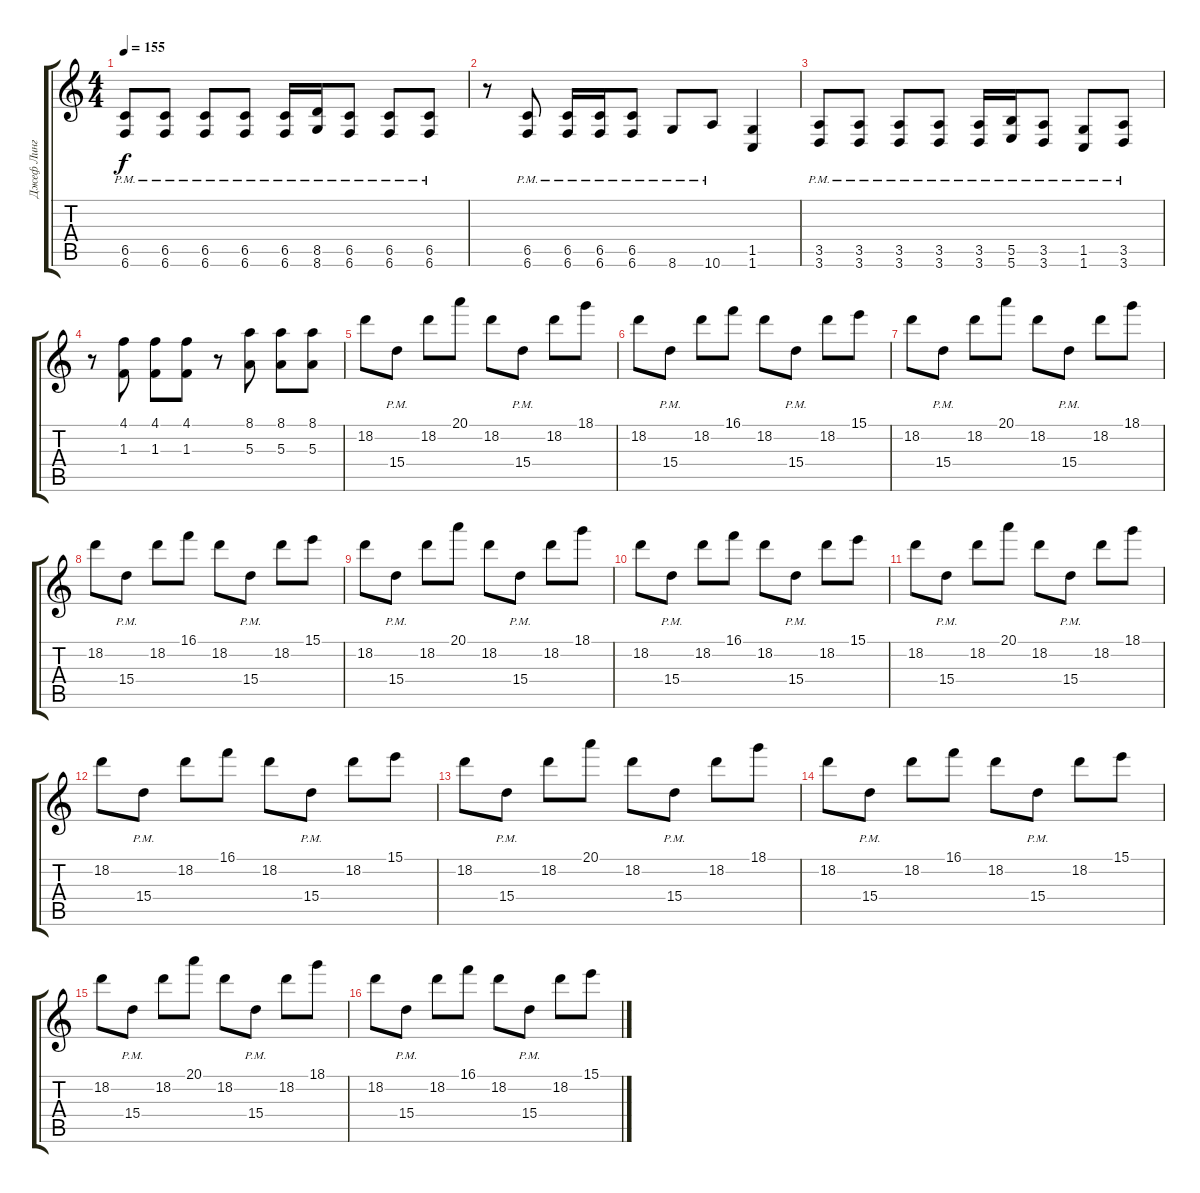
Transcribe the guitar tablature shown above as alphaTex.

\track ("Джеф Линг (дабл гитар)" "Джеф Линг ") {instrument overdrivenguitar}
\staff {score tabs}
\tuning (Db4 Ab3 E3 B2 Gb2 B1) {hide}
\ts (4 4)
\tempo 155
\clef g2
\ks c
(6.5{pm} 6.6{pm}).8{dy f} (6.5{pm} 6.6{pm}).8 (6.5{pm} 6.6{pm}).8 (6.5{pm} 6.6{pm}).8 (6.5{pm} 6.6{pm}).16 (8.5{pm} 8.6{pm}).16 (6.5{pm} 6.6{pm}).8 (6.5{pm} 6.6{pm}).8 (6.5{pm} 6.6{pm}).8 |
r.8 (6.5{pm} 6.6{pm}).8 (6.5{pm} 6.6{pm}).16 (6.5{pm} 6.6{pm}).16 (6.5{pm} 6.6{pm}).8 8.6{pm}.8 10.6{pm}.8 (1.5 1.6).4 |
(3.5{pm} 3.6{pm}).8 (3.5{pm} 3.6{pm}).8 (3.5{pm} 3.6{pm}).8 (3.5{pm} 3.6{pm}).8 (3.5{pm} 3.6{pm}).16 (5.5{pm} 5.6{pm}).16 (3.5{pm} 3.6{pm}).8 (1.5{pm} 1.6{pm}).8 (3.5{pm} 3.6{pm}).8 |
r.8 (4.1 1.3).8 (4.1 1.3).8 (4.1 1.3).8 r.8 (8.1 5.3).8 (8.1 5.3).8 (8.1 5.3).8 |
18.2.8{volume 12} 15.4{pm}.8 18.2.8 20.1.8 18.2.8 15.4{pm}.8 18.2.8 18.1.8 |
18.2.8 15.4{pm}.8 18.2.8 16.1.8 18.2.8 15.4{pm}.8 18.2.8 15.1.8 |
18.2.8 15.4{pm}.8 18.2.8 20.1.8 18.2.8 15.4{pm}.8 18.2.8 18.1.8 |
18.2.8 15.4{pm}.8 18.2.8 16.1.8 18.2.8 15.4{pm}.8 18.2.8 15.1.8 |
18.2.8 15.4{pm}.8 18.2.8 20.1.8 18.2.8 15.4{pm}.8 18.2.8 18.1.8 |
18.2.8 15.4{pm}.8 18.2.8 16.1.8 18.2.8 15.4{pm}.8 18.2.8 15.1.8 |
18.2.8 15.4{pm}.8 18.2.8 20.1.8 18.2.8 15.4{pm}.8 18.2.8 18.1.8 |
18.2.8 15.4{pm}.8 18.2.8 16.1.8 18.2.8 15.4{pm}.8 18.2.8 15.1.8 |
18.2.8 15.4{pm}.8 18.2.8 20.1.8 18.2.8 15.4{pm}.8 18.2.8 18.1.8 |
18.2.8 15.4{pm}.8 18.2.8 16.1.8 18.2.8 15.4{pm}.8 18.2.8 15.1.8 |
18.2.8 15.4{pm}.8 18.2.8 20.1.8 18.2.8 15.4{pm}.8 18.2.8 18.1.8 |
18.2.8 15.4{pm}.8 18.2.8 16.1.8 18.2.8 15.4{pm}.8 18.2.8 15.1.8
